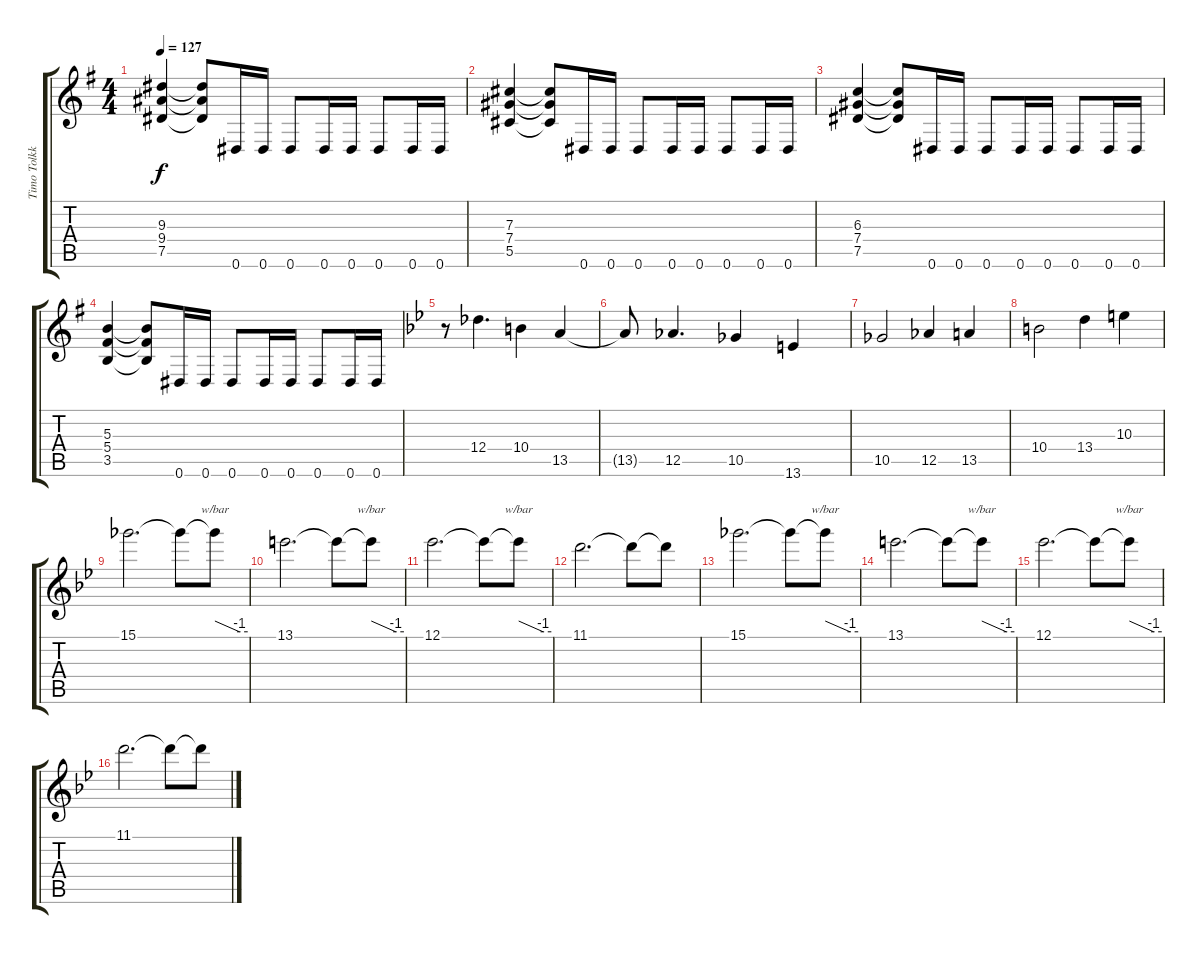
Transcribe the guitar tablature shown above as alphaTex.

\track ("Timo Tolkki II" "Timo Tolkk") {instrument distortionguitar}
\staff {score tabs}
\tuning (Eb4 Bb3 Gb3 Db3 Ab2 Eb2) {hide}
\ts (4 4)
\tempo 127
\clef g2
\ks g
(9.3 9.4 7.5).4{dy f} (9.3{t} 9.4{t} 7.5{t}).8 0.6.16 0.6.16 0.6.8 0.6.16 0.6.16 0.6.8 0.6.16 0.6.16 |
(7.3 7.4 5.5).4 (7.3{t} 7.4{t} 5.5{t}).8 0.6.16 0.6.16 0.6.8 0.6.16 0.6.16 0.6.8 0.6.16 0.6.16 |
(6.3 7.4 7.5).4 (6.3{t} 7.4{t} 7.5{t}).8 0.6.16 0.6.16 0.6.8 0.6.16 0.6.16 0.6.8 0.6.16 0.6.16 |
(5.3 5.4 3.5).4 (5.3{t} 5.4{t} 3.5{t}).8 0.6.16 0.6.16 0.6.8 0.6.16 0.6.16 0.6.8 0.6.16 0.6.16 |
\ks bb
r.8{volume 11} 12.4.4{d} 10.4.4 13.5.4 |
13.5{t}.8 12.5.4{d} 10.5.4 13.6.4 |
10.5.2 12.5.4 13.5.4 |
10.4.2 13.4.4 10.3.4 |
15.1.2{d} 15.1{t}.8 15.1{t}.8{tbe (custom default 0 0 45 -4 60 -4)} |
13.1.2{d} 13.1{t}.8 13.1{t}.8{tbe (custom default 0 0 45 -4 60 -4)} |
12.1.2{d} 12.1{t}.8 12.1{t}.8{tbe (custom default 0 0 45 -4 60 -4)} |
11.1.2{d} 11.1{t}.8 11.1{t}.8 |
15.1.2{d} 15.1{t}.8 15.1{t}.8{tbe (custom default 0 0 45 -4 60 -4)} |
13.1.2{d} 13.1{t}.8 13.1{t}.8{tbe (custom default 0 0 45 -4 60 -4)} |
12.1.2{d} 12.1{t}.8 12.1{t}.8{tbe (custom default 0 0 45 -4 60 -4)} |
11.1.2{d} 11.1{t}.8 11.1{t}.8
